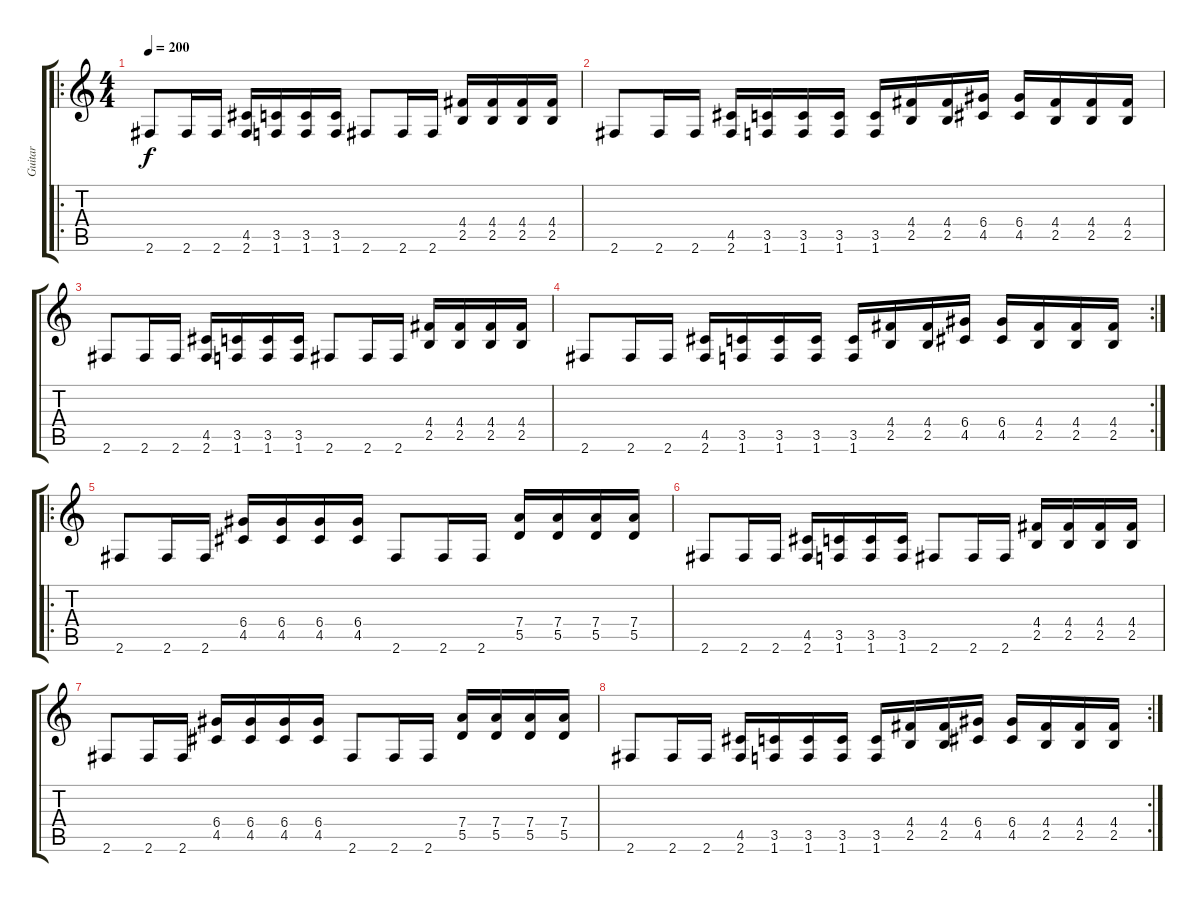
\track ("Guitar" "Guitar") {instrument distortionguitar}
\staff {score tabs}
\tuning (E4 B3 G3 D3 A2 E2) {hide}
\ro
\ts (4 4)
\tempo 200
\clef g2
\ks c
2.6.8{dy f instrument distortionguitar} 2.6.16 2.6.16 (4.5 2.6).16 (3.5 1.6).16 (3.5 1.6).16 (3.5 1.6).16 2.6.8 2.6.16 2.6.16 (4.4 2.5).16 (4.4 2.5).16 (4.4 2.5).16 (4.4 2.5).16 |
2.6.8 2.6.16 2.6.16 (4.5 2.6).16 (3.5 1.6).16 (3.5 1.6).16 (3.5 1.6).16 (3.5 1.6).16 (4.4 2.5).16 (4.4 2.5).16 (6.4 4.5).16 (6.4 4.5).16 (4.4 2.5).16 (4.4 2.5).16 (4.4 2.5).16 |
2.6.8 2.6.16 2.6.16 (4.5 2.6).16 (3.5 1.6).16 (3.5 1.6).16 (3.5 1.6).16 2.6.8 2.6.16 2.6.16 (4.4 2.5).16 (4.4 2.5).16 (4.4 2.5).16 (4.4 2.5).16 |
\rc 2
2.6.8 2.6.16 2.6.16 (4.5 2.6).16 (3.5 1.6).16 (3.5 1.6).16 (3.5 1.6).16 (3.5 1.6).16 (4.4 2.5).16 (4.4 2.5).16 (6.4 4.5).16 (6.4 4.5).16 (4.4 2.5).16 (4.4 2.5).16 (4.4 2.5).16 |
\ro
2.6.8 2.6.16 2.6.16 (6.4 4.5).16 (6.4 4.5).16 (6.4 4.5).16 (6.4 4.5).16 2.6.8 2.6.16 2.6.16 (7.4 5.5).16 (7.4 5.5).16 (7.4 5.5).16 (7.4 5.5).16 |
2.6.8 2.6.16 2.6.16 (4.5 2.6).16 (3.5 1.6).16 (3.5 1.6).16 (3.5 1.6).16 2.6.8 2.6.16 2.6.16 (4.4 2.5).16 (4.4 2.5).16 (4.4 2.5).16 (4.4 2.5).16 |
2.6.8 2.6.16 2.6.16 (6.4 4.5).16 (6.4 4.5).16 (6.4 4.5).16 (6.4 4.5).16 2.6.8 2.6.16 2.6.16 (7.4 5.5).16 (7.4 5.5).16 (7.4 5.5).16 (7.4 5.5).16 |
\rc 2
2.6.8 2.6.16 2.6.16 (4.5 2.6).16 (3.5 1.6).16 (3.5 1.6).16 (3.5 1.6).16 (3.5 1.6).16 (4.4 2.5).16 (4.4 2.5).16 (6.4 4.5).16 (6.4 4.5).16 (4.4 2.5).16 (4.4 2.5).16 (4.4 2.5).16
